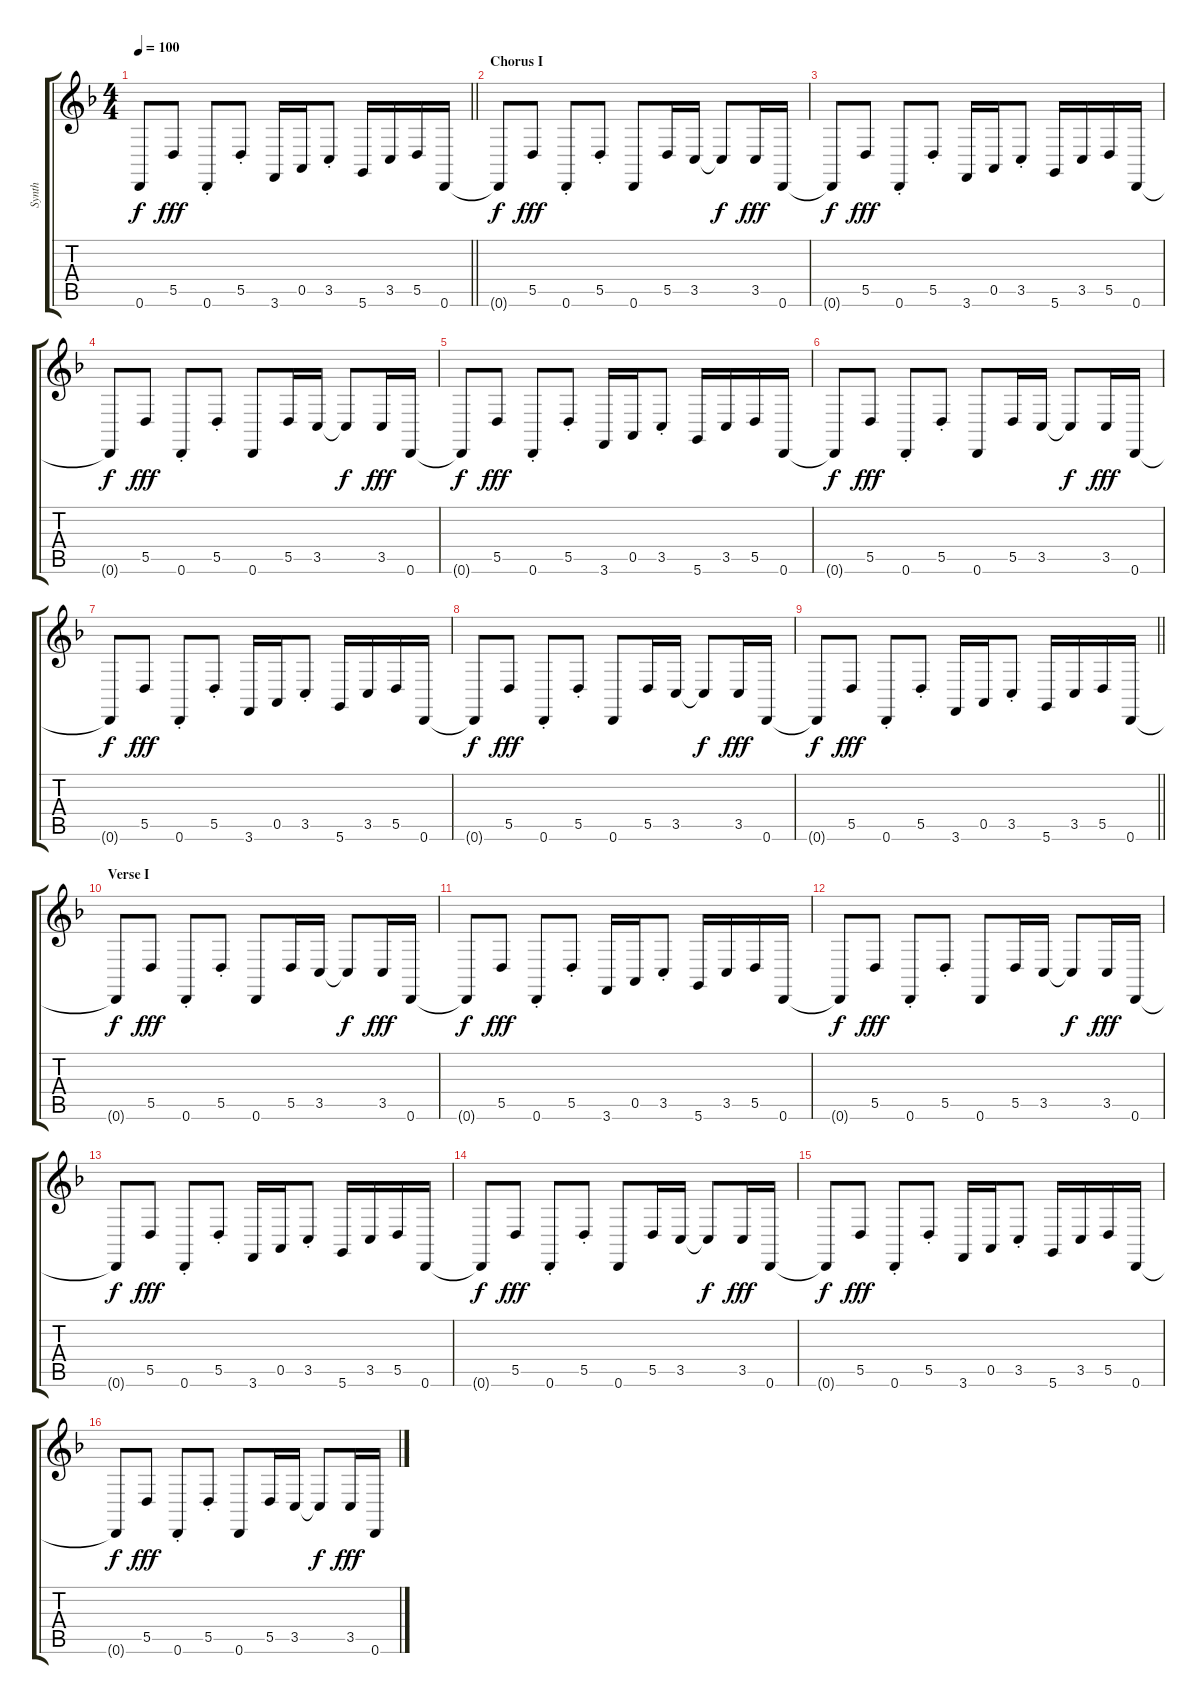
\track ("Synth" "Synth") {instrument lead1square}
\staff {score tabs}
\tuning (E4 B3 G3 D3 A2 D2) {hide}
\ts (4 4)
\tempo 100
\clef g2
\barLineRight lightlight
\ks f
0.6{t}.8{dy f} 5.5.8{dy fff} 0.6{st}.8 5.5{st}.8 3.6.16 0.5.16 3.5{st}.8 5.6.16 3.5.16 5.5.16 0.6.16 |
\section ("" "Chorus I")
0.6{t}.8{dy f} 5.5.8{dy fff} 0.6{st}.8 5.5{st}.8 0.6.8 5.5.16 3.5.16 3.5{t}.8{dy f} 3.5.16{dy fff} 0.6.16 |
0.6{t}.8{dy f} 5.5.8{dy fff} 0.6{st}.8 5.5{st}.8 3.6.16 0.5.16 3.5{st}.8 5.6.16 3.5.16 5.5.16 0.6.16 |
0.6{t}.8{dy f} 5.5.8{dy fff} 0.6{st}.8 5.5{st}.8 0.6.8 5.5.16 3.5.16 3.5{t}.8{dy f} 3.5.16{dy fff} 0.6.16 |
0.6{t}.8{dy f} 5.5.8{dy fff} 0.6{st}.8 5.5{st}.8 3.6.16 0.5.16 3.5{st}.8 5.6.16 3.5.16 5.5.16 0.6.16 |
0.6{t}.8{dy f} 5.5.8{dy fff} 0.6{st}.8 5.5{st}.8 0.6.8 5.5.16 3.5.16 3.5{t}.8{dy f} 3.5.16{dy fff} 0.6.16 |
0.6{t}.8{dy f} 5.5.8{dy fff} 0.6{st}.8 5.5{st}.8 3.6.16 0.5.16 3.5{st}.8 5.6.16 3.5.16 5.5.16 0.6.16 |
0.6{t}.8{dy f} 5.5.8{dy fff} 0.6{st}.8 5.5{st}.8 0.6.8 5.5.16 3.5.16 3.5{t}.8{dy f} 3.5.16{dy fff} 0.6.16 |
\barLineRight lightlight
0.6{t}.8{dy f} 5.5.8{dy fff} 0.6{st}.8 5.5{st}.8 3.6.16 0.5.16 3.5{st}.8 5.6.16 3.5.16 5.5.16 0.6.16 |
\section ("" "Verse I")
0.6{t}.8{dy f} 5.5.8{dy fff} 0.6{st}.8 5.5{st}.8 0.6.8 5.5.16 3.5.16 3.5{t}.8{dy f} 3.5.16{dy fff} 0.6.16 |
0.6{t}.8{dy f} 5.5.8{dy fff} 0.6{st}.8 5.5{st}.8 3.6.16 0.5.16 3.5{st}.8 5.6.16 3.5.16 5.5.16 0.6.16 |
0.6{t}.8{dy f} 5.5.8{dy fff} 0.6{st}.8 5.5{st}.8 0.6.8 5.5.16 3.5.16 3.5{t}.8{dy f} 3.5.16{dy fff} 0.6.16 |
0.6{t}.8{dy f} 5.5.8{dy fff} 0.6{st}.8 5.5{st}.8 3.6.16 0.5.16 3.5{st}.8 5.6.16 3.5.16 5.5.16 0.6.16 |
0.6{t}.8{dy f} 5.5.8{dy fff} 0.6{st}.8 5.5{st}.8 0.6.8 5.5.16 3.5.16 3.5{t}.8{dy f} 3.5.16{dy fff} 0.6.16 |
0.6{t}.8{dy f} 5.5.8{dy fff} 0.6{st}.8 5.5{st}.8 3.6.16 0.5.16 3.5{st}.8 5.6.16 3.5.16 5.5.16 0.6.16 |
0.6{t}.8{dy f} 5.5.8{dy fff} 0.6{st}.8 5.5{st}.8 0.6.8 5.5.16 3.5.16 3.5{t}.8{dy f} 3.5.16{dy fff} 0.6.16
